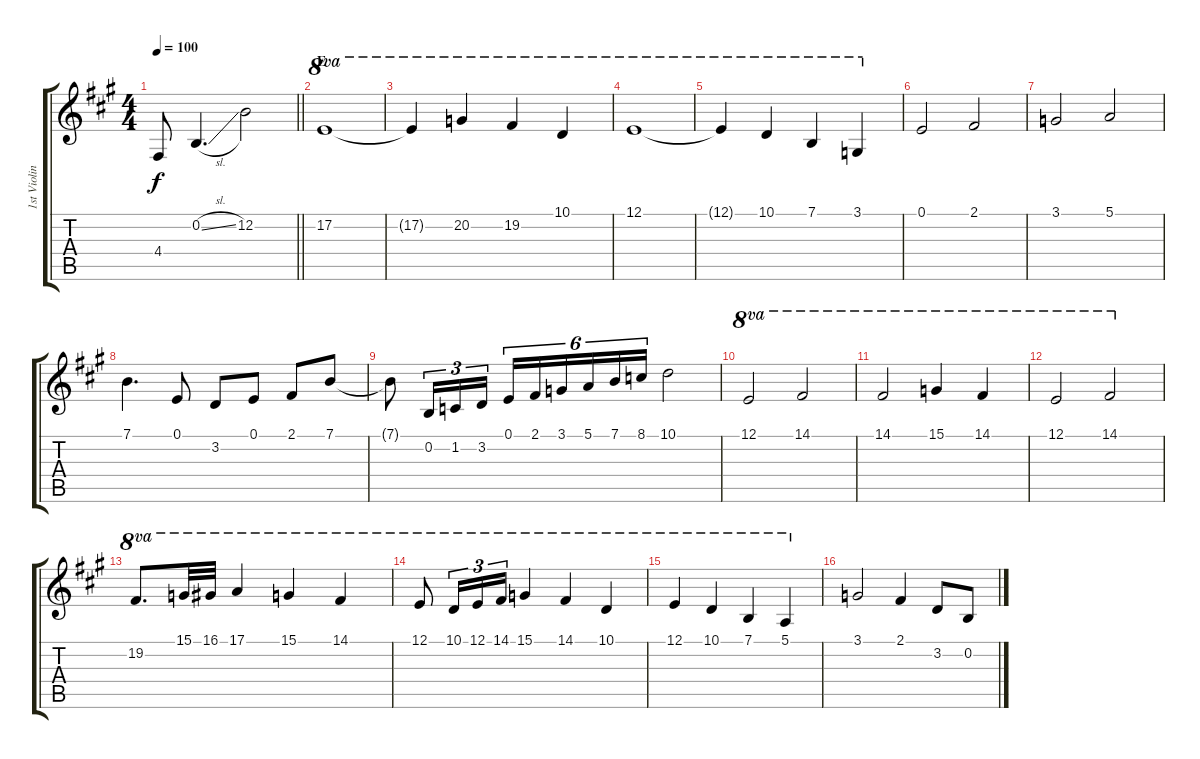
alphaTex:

\track ("1st Violin" "1st Violin") {instrument violin}
\staff {score tabs}
\tuning (E4 B3 G3 D3 A2 E2) {hide}
\ts (4 4)
\tempo 100
\clef g2
\barLineRight lightlight
\ks a
4.4{t}.8{dy f} 0.2{sl}.4{d} 12.2.2{volume 12} |
\section ("" "E")
17.2.1{ot 8va} |
17.2{t}.4{ot 8va} 20.2.4{ot 8va} 19.2.4{ot 8va} 10.1.4{ot 8va} |
12.1.1{ot 8va} |
12.1{t}.4{ot 8va} 10.1.4{ot 8va} 7.1.4{ot 8va} 3.1.4{ot 8va} |
0.1.2 2.1.2 |
3.1.2 5.1.2 |
7.1.4{d} 0.1.8 3.2.8 0.1.8 2.1.8 7.1.8 |
7.1{t}.8 0.2.16{tu (3 2)} 1.2.16{tu (3 2)} 3.2.16{tu (3 2)} 0.1.16{tu (6 4)} 2.1.16{tu (6 4)} 3.1.16{tu (6 4)} 5.1.16{tu (6 4)} 7.1.16{tu (6 4)} 8.1.16{tu (6 4)} 10.1.2 |
12.1.2{ot 8va} 14.1.2{ot 8va} |
14.1.2{ot 8va} 15.1.4{ot 8va} 14.1.4{ot 8va} |
12.1.2{ot 8va} 14.1.2{ot 8va} |
19.2.8{d ot 8va} 15.1.32{ot 8va} 16.1.32{ot 8va} 17.1.4{ot 8va} 15.1.4{ot 8va} 14.1.4{ot 8va} |
12.1.8{ot 8va} 10.1.16{tu (3 2) ot 8va} 12.1.16{tu (3 2) ot 8va} 14.1.16{tu (3 2) ot 8va} 15.1.4{ot 8va} 14.1.4{ot 8va} 10.1.4{ot 8va} |
12.1.4{ot 8va} 10.1.4{ot 8va} 7.1.4{ot 8va} 5.1.4{ot 8va} |
3.1.2 2.1.4 3.2.8 0.2.8
